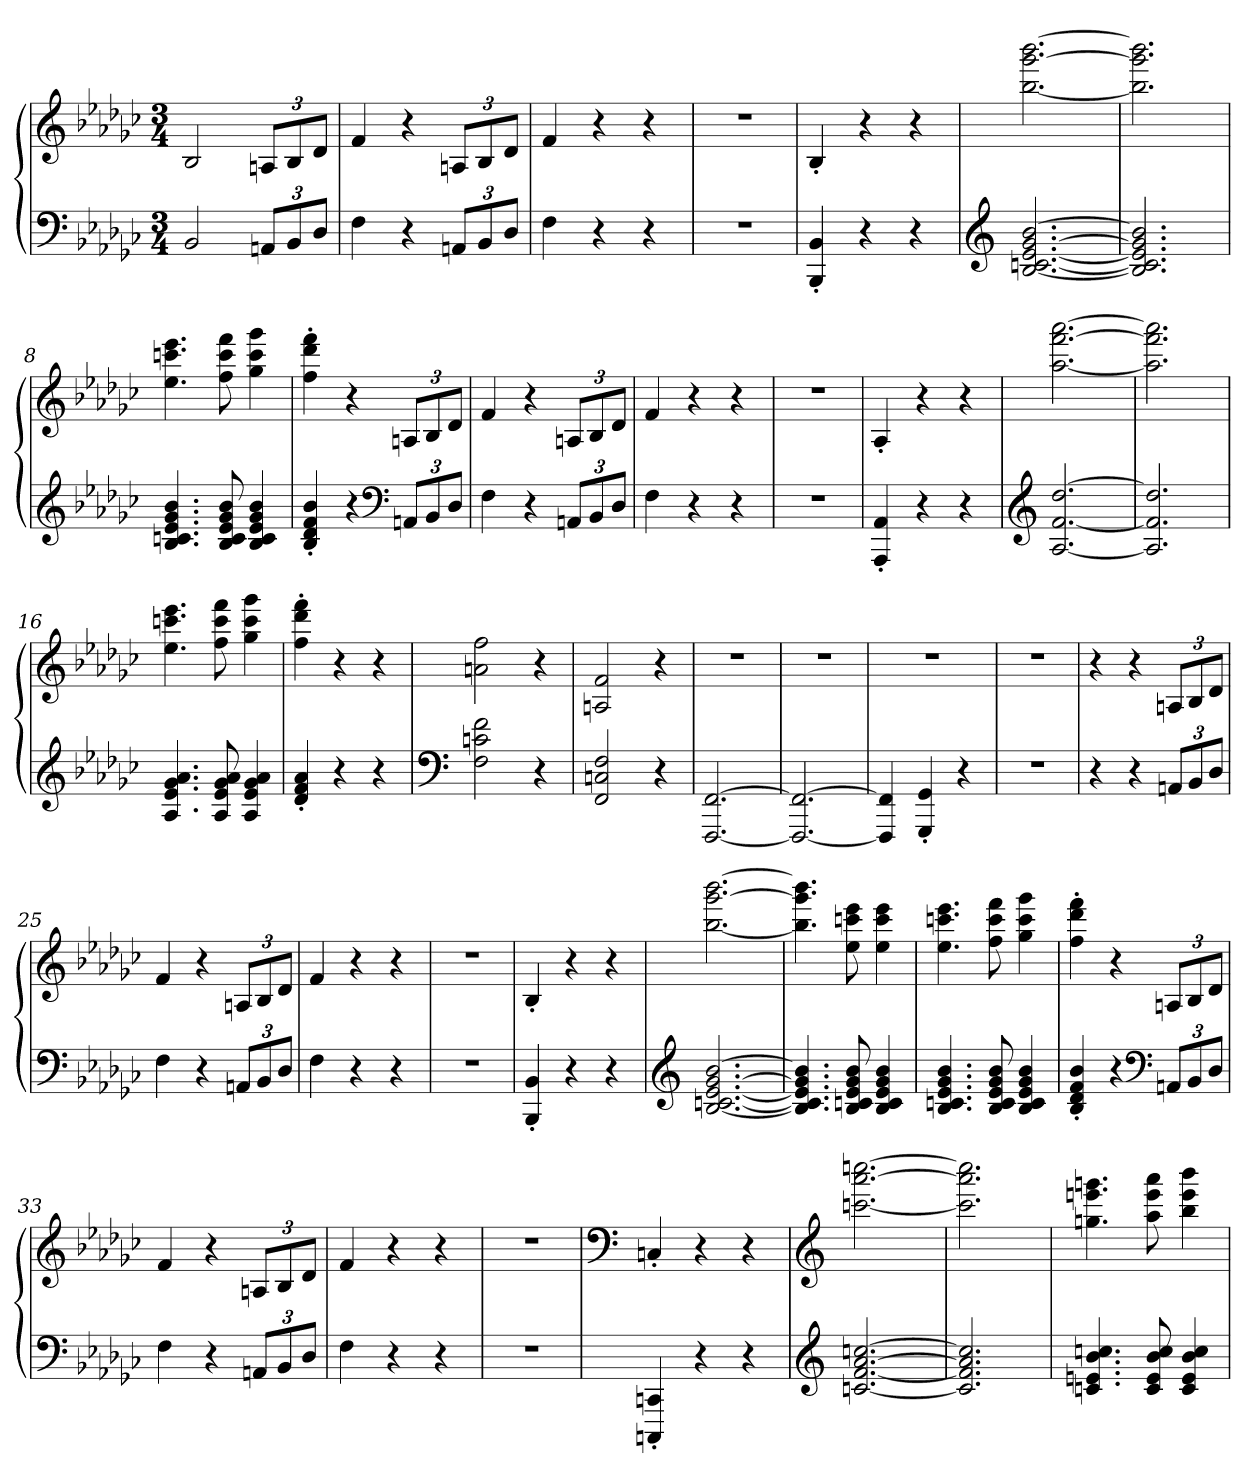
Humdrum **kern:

**kern	**kern
*part2	*part1
*staff2	*staff1
*clefF4	*clefG2
*k[b-e-a-d-g-c-]	*k[b-e-a-d-g-c-]
*M3/4	*M3/4
=1	=1
2BB-/	2B-/
12AAn/L	12An/L
12BB-/	12B-/
12D-/J	12d-/J
=2	=2
4F\	4f/
4r	4r
12AAn/L	12An/L
12BB-/	12B-/
12D-/J	12d-/J
=3	=3
4F\	4f/
4r	4r
4r	4r
=4	=4
2.r	2.r
=5	=5
4BBB-/'> 4BB-/'>	4B-'>/
4r	4r
4r	4r
=6	=6
*clefG2	*
[2.B-/ [2.cn/ [2.e-/ [2.g-/ [2.b-/	[2.bb-\ [2.ggg-\ [2.bbb-\
=7	=7
2.B-/] 2.cn/] 2.e-/] 2.g-/] 2.b-/]	2.bb-\] 2.ggg-\] 2.bbb-\]
=8	=8
4.B-/ 4.cn/ 4.e-/ 4.g-/ 4.b-/	4.ee-\ 4.cccn\ 4.eee-\
8B-/ 8c/ 8e-/ 8g-/ 8b-/	8ff\ 8ccc\ 8fff\
4B-/ 4c/ 4e-/ 4g-/ 4b-/	4gg-\ 4ccc\ 4ggg-\
=9	=9
4B-/'> 4d-/'> 4f/'> 4b-/'>	4ff\'> 4ddd-\'> 4fff\'>
4r	4r
*clefF4	*
12AAn/L	12An/L
12BB-/	12B-/
12D-/J	12d-/J
=10	=10
4F\	4f/
4r	4r
12AAn/L	12An/L
12BB-/	12B-/
12D-/J	12d-/J
=11	=11
4F\	4f/
4r	4r
4r	4r
=12	=12
2.r	2.r
=13	=13
4AAA-/'> 4AA-/'>	4A-'>/
4r	4r
4r	4r
=14	=14
*clefG2	*
[2.A-/ [2.f/ [2.dd-/	[2.aa-\ [2.fff\ [2.aaa-\
=15	=15
2.A-/] 2.f/] 2.dd-/]	2.aa-\] 2.fff\] 2.aaa-\]
=16	=16
4.A-/ 4.e-/ 4.g-/ 4.a-/	4.ee-\ 4.cccn\ 4.eee-\
8A-/ 8e-/ 8g-/ 8a-/	8ff\ 8ccc\ 8fff\
4A-/ 4e-/ 4g-/ 4a-/	4gg-\ 4ccc\ 4ggg-\
=17	=17
4d-/'> 4f/'> 4a-/'>	4ff\'> 4ddd-\'> 4fff\'>
4r	4r
4r	4r
=18	=18
*clefF4	*
2F\ 2cn\ 2f\	2an\ 2ff\
4r	4r
=19	=19
2FF/ 2Cn/ 2F/	2An/ 2f/
4r	4r
=20	=20
[2.FFF/ [2.FF/	2.r
=21	=21
2.FFF/_ 2.FF/_	2.r
=22	=22
4FFF/] 4FF/]	2.r
4GGG-/'> 4GG-/'>	.
4r	.
=23	=23
2.r	2.r
=24	=24
4r	4r
4r	4r
12AAn/L	12An/L
12BB-/	12B-/
12D-/J	12d-/J
=25	=25
4F\	4f/
4r	4r
12AAn/L	12An/L
12BB-/	12B-/
12D-/J	12d-/J
=26	=26
4F\	4f/
4r	4r
4r	4r
=27	=27
2.r	2.r
=28	=28
4BBB-/'> 4BB-/'>	4B-'>/
4r	4r
4r	4r
=29	=29
*clefG2	*
[2.B-/ [2.cn/ [2.e-/ [2.g-/ [2.b-/	[2.bb-\ [2.ggg-\ [2.bbb-\
=30	=30
4.B-/] 4.cn/] 4.e-/] 4.g-/] 4.b-/]	4.bb-\] 4.ggg-\] 4.bbb-\]
8B-/ 8c/ 8e-/ 8g-/ 8b-/	8ee-\ 8cccn\ 8eee-\
4B-/ 4c/ 4e-/ 4g-/ 4b-/	4ee-\ 4ccc\ 4eee-\
=31	=31
4.B-/ 4.cn/ 4.e-/ 4.g-/ 4.b-/	4.ee-\ 4.cccn\ 4.eee-\
8B-/ 8c/ 8e-/ 8g-/ 8b-/	8ff\ 8ccc\ 8fff\
4B-/ 4c/ 4e-/ 4g-/ 4b-/	4gg-\ 4ccc\ 4ggg-\
=32	=32
4B-/'> 4d-/'> 4f/'> 4b-/'>	4ff\'> 4ddd-\'> 4fff\'>
4r	4r
*clefF4	*
12AAn/L	12An/L
12BB-/	12B-/
12D-/J	12d-/J
=33	=33
4F\	4f/
4r	4r
12AAn/L	12An/L
12BB-/	12B-/
12D-/J	12d-/J
=34	=34
4F\	4f/
4r	4r
4r	4r
=35	=35
2.r	2.r
=36	=36
*	*clefF4
4CCCn/'> 4CCn/'>	4Cn'>/
4r	4r
4r	4r
=37	=37
*clefG2	*clefG2
[2.cn/ [2.f/ [2.a-/ [2.ccn/	[2.cccn\ [2.aaa-\ [2.ccccn\
=38	=38
2.cn/] 2.f/] 2.a-/] 2.ccn/]	2.cccn\] 2.aaa-\] 2.ccccn\]
=39	=39
4.cn/ 4.en/ 4.b-/ 4.ccn/	4.ggn\ 4.eeen\ 4.gggn\
8c/ 8e/ 8b-/ 8cc/	8aa-\ 8eee\ 8aaa-\
4c/ 4e/ 4b-/ 4cc/	4bb-\ 4eee\ 4bbb-\
=	=
*-	*-
